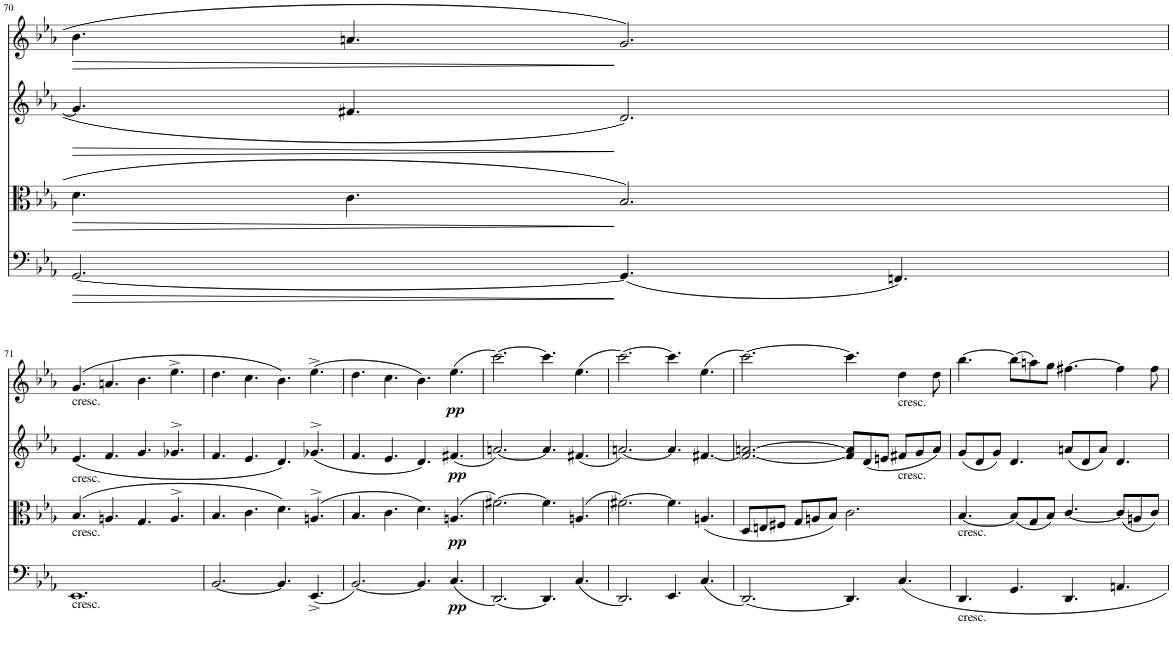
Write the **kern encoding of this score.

**kern	**dynam	**kern	**dynam	**kern	**dynam	**kern	**dynam
*part4	*part4	*part3	*part3	*part2	*part2	*part1	*part1
*staff4	*staff4	*staff3	*staff3	*staff2	*staff2	*staff1	*staff1
*I"Sampler	*	*I"Sampler	*	*I"Sampler	*	*I"Sampler	*
*I'Samp	*	*I'Samp	*	*I'Samp	*	*I'Samp	*
!!LO:PB:g=z
*clefF4	*	*clefC3	*	*clefG2	*	*clefG2	*
*k[b-e-a-]	*	*k[b-e-a-]	*	*k[b-e-a-]	*	*k[b-e-a-]	*
*M12/8	*	*M12/8	*	*M12/8	*	*M12/8	*
=70	=70	=70	=70	=70	=70	=70	=70
!	!LO:HP:b	!	!LO:HP:b	!	!LO:HP:b	!	!LO:HP:b
[2.GG/	>	4.d\	>	4.g/]	>	4.b-\	>
.	.	4.c\	.	4.f#X/	.	4.an/	.
(4.GG/]	]	2.B-/	]	2.d/	]	2.g/	]
4.FFn/)	.	.	.	.	.	.	.
!!LO:LB:g=z
=71	=71	=71	=71	=71	=71	=71	=71
!	!	!	!	!	!	!LO:TX:b:t=cresc.	!
!	!	!	!	!LO:TX:b:t=cresc.	!	!	!
!	!	!LO:TX:b:t=cresc.	!	!	!	!	!
!LO:TX:b:t=cresc.	!	!	!	!	!	!	!
1.EE-	.	(4.B-/	.	(4.e-/	.	(4.g/	.
.	.	4.An/	.	4.f/	.	4.an/	.
.	.	4.G/	.	4.g/	.	4.b-\	.
.	.	4.A^>/	.	4.g-X^>/	.	4.ee-^\	.
=72	=72	=72	=72	=72	=72	=72	=72
[2.BB-/	.	4.B-/	.	4.f/	.	4.dd\	.
.	.	4.c\	.	4.e-/	.	4.cc\	.
4.BB-/]	.	4.d\)	.	4.d/)	.	4.b-\)	.
(4.EE-^/	.	(4.An^>/	.	(4.g-X^>/	.	(4.ee-^\	.
=73	=73	=73	=73	=73	=73	=73	=73
[2.BB-/)	.	4.B-/	.	4.f/	.	4.dd\	.
.	.	4.c\	.	4.e-/	.	4.cc\	.
4.BB-/]	.	4.d\)	.	4.d/)	.	4.b-\)	.
!	!LO:DY:b	!	!LO:DY:b	!	!LO:DY:b	!	!LO:DY:b
(4.C/	pp	(4.An/	pp	(4.f#X/	pp	(4.ee-\	pp
=74	=74	=74	=74	=74	=74	=74	=74
[2.DD/)	.	[2.f#X\)	.	[2.an/)	.	[2.ccc\)	.
4.DD/]	.	4.f#\]	.	4.a/]	.	4.ccc\]	.
(4.C/	.	(4.An/	.	(4.f#X/	.	(4.ee-\	.
=75	=75	=75	=75	=75	=75	=75	=75
2.DD/)	.	[2.f#X\)	.	[2.an/)	.	[2.ccc\)	.
4.EE-/	.	4.f#\]	.	4.a/]	.	4.ccc\]	.
(4.C/	.	(4.An/	.	[4.f#X/	.	(4.ee-\	.
=76	=76	=76	=76	=76	=76	=76	=76
[2.DD/)	.	8D/L	.	2.f#/_ [2.an/	.	[2.ccc\)	.
.	.	8En/	.	.	.	.	.
.	.	8F#X/J	.	.	.	.	.
.	.	8G/L	.	.	.	.	.
.	.	8An/	.	.	.	.	.
.	.	8B-/J)	.	.	.	.	.
4.DD/]	.	2.c\	.	8f#/] 8a/]L	.	4.ccc\]	.
.	.	.	.	(8d/	.	.	.
.	.	.	.	8en/J	.	.	.
!	!	!	!	!	!	!LO:TX:b:t=cresc.	!
!	!	!	!	!LO:TX:b:t=cresc.	!	!	!
4.C/	.	.	.	8f#X/L	.	4dd\	.
.	.	.	.	8g/	.	.	.
.	.	.	.	8a/J)	.	8dd\	.
=77	=77	=77	=77	=77	=77	=77	=77
!	!	!LO:TX:b:t=cresc.	!	!	!	!	!
!LO:TX:b:t=cresc.	!	!	!	!	!	!	!
4.DD/	.	[4.B-/	.	(8g/L	.	[4.bb-\	.
.	.	.	.	8d/	.	.	.
.	.	.	.	8g/J)	.	.	.
4.GG/	.	(8B-/L]	.	4.d/	.	(8bb-\L]	.
.	.	8G/	.	.	.	8aan\)	.
.	.	8B-/J)	.	.	.	8gg\J	.
4.DD/	.	[4.c/	.	(8an/L	.	[4.ff#X\	.
.	.	.	.	8d/	.	.	.
.	.	.	.	8a/J)	.	.	.
4.AAn/	.	(8c/L]	.	4.d/	.	4ff#\]	.
.	.	8An/	.	.	.	.	.
.	.	8c/J)	.	.	.	8ff#\	.
=	=	=	=	=	=	=	=
*-	*-	*-	*-	*-	*-	*-	*-
